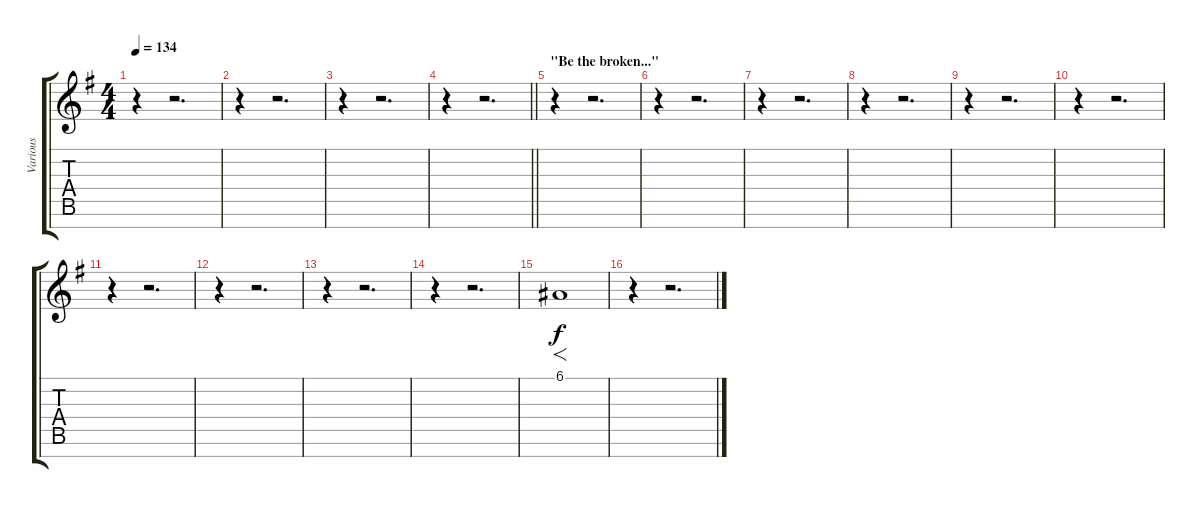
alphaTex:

\track ("Various" "Various") {instrument flute}
\staff {score tabs}
\tuning (E4 B3 G3 D3 A2 E2 B1) {hide}
\ts (4 4)
\tempo 134
\clef g2
\ks g
r.4{dy f} r.2{d} |
r.4 r.2{d} |
r.4 r.2{d} |
\barLineRight lightlight
r.4 r.2{d} |
\section ("" "\"Be the broken...\"")
r.4 r.2{d} |
r.4 r.2{d} |
r.4 r.2{d} |
r.4 r.2{d} |
r.4 r.2{d} |
r.4 r.2{d} |
r.4 r.2{d} |
r.4 r.2{d} |
r.4 r.2{d} |
r.4 r.2{d} |
6.1.1{f} |
r.4 r.2{d}
